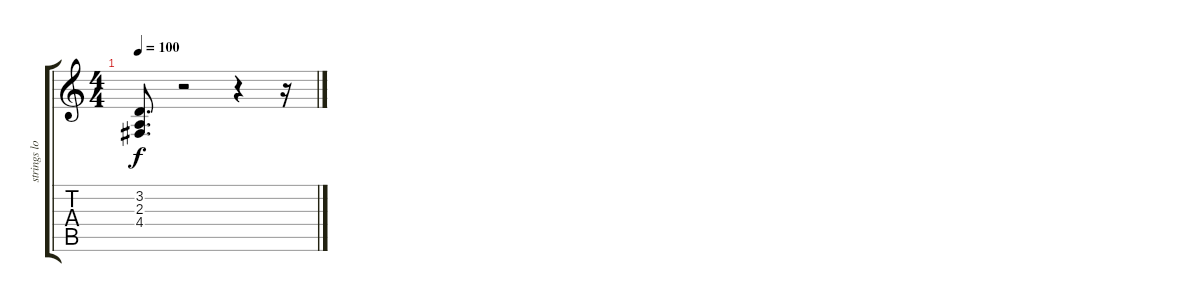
\track ("strings low" "strings lo") {instrument harpsichord}
\staff {score tabs}
\tuning (E4 B3 G3 D3 A2 E2) {hide}
\ts (4 4)
\tempo 100
\clef g2
\ks c
(3.2{t} 2.3{t} 4.4{t}).8{d dy f} r.2 r.4 r.16
